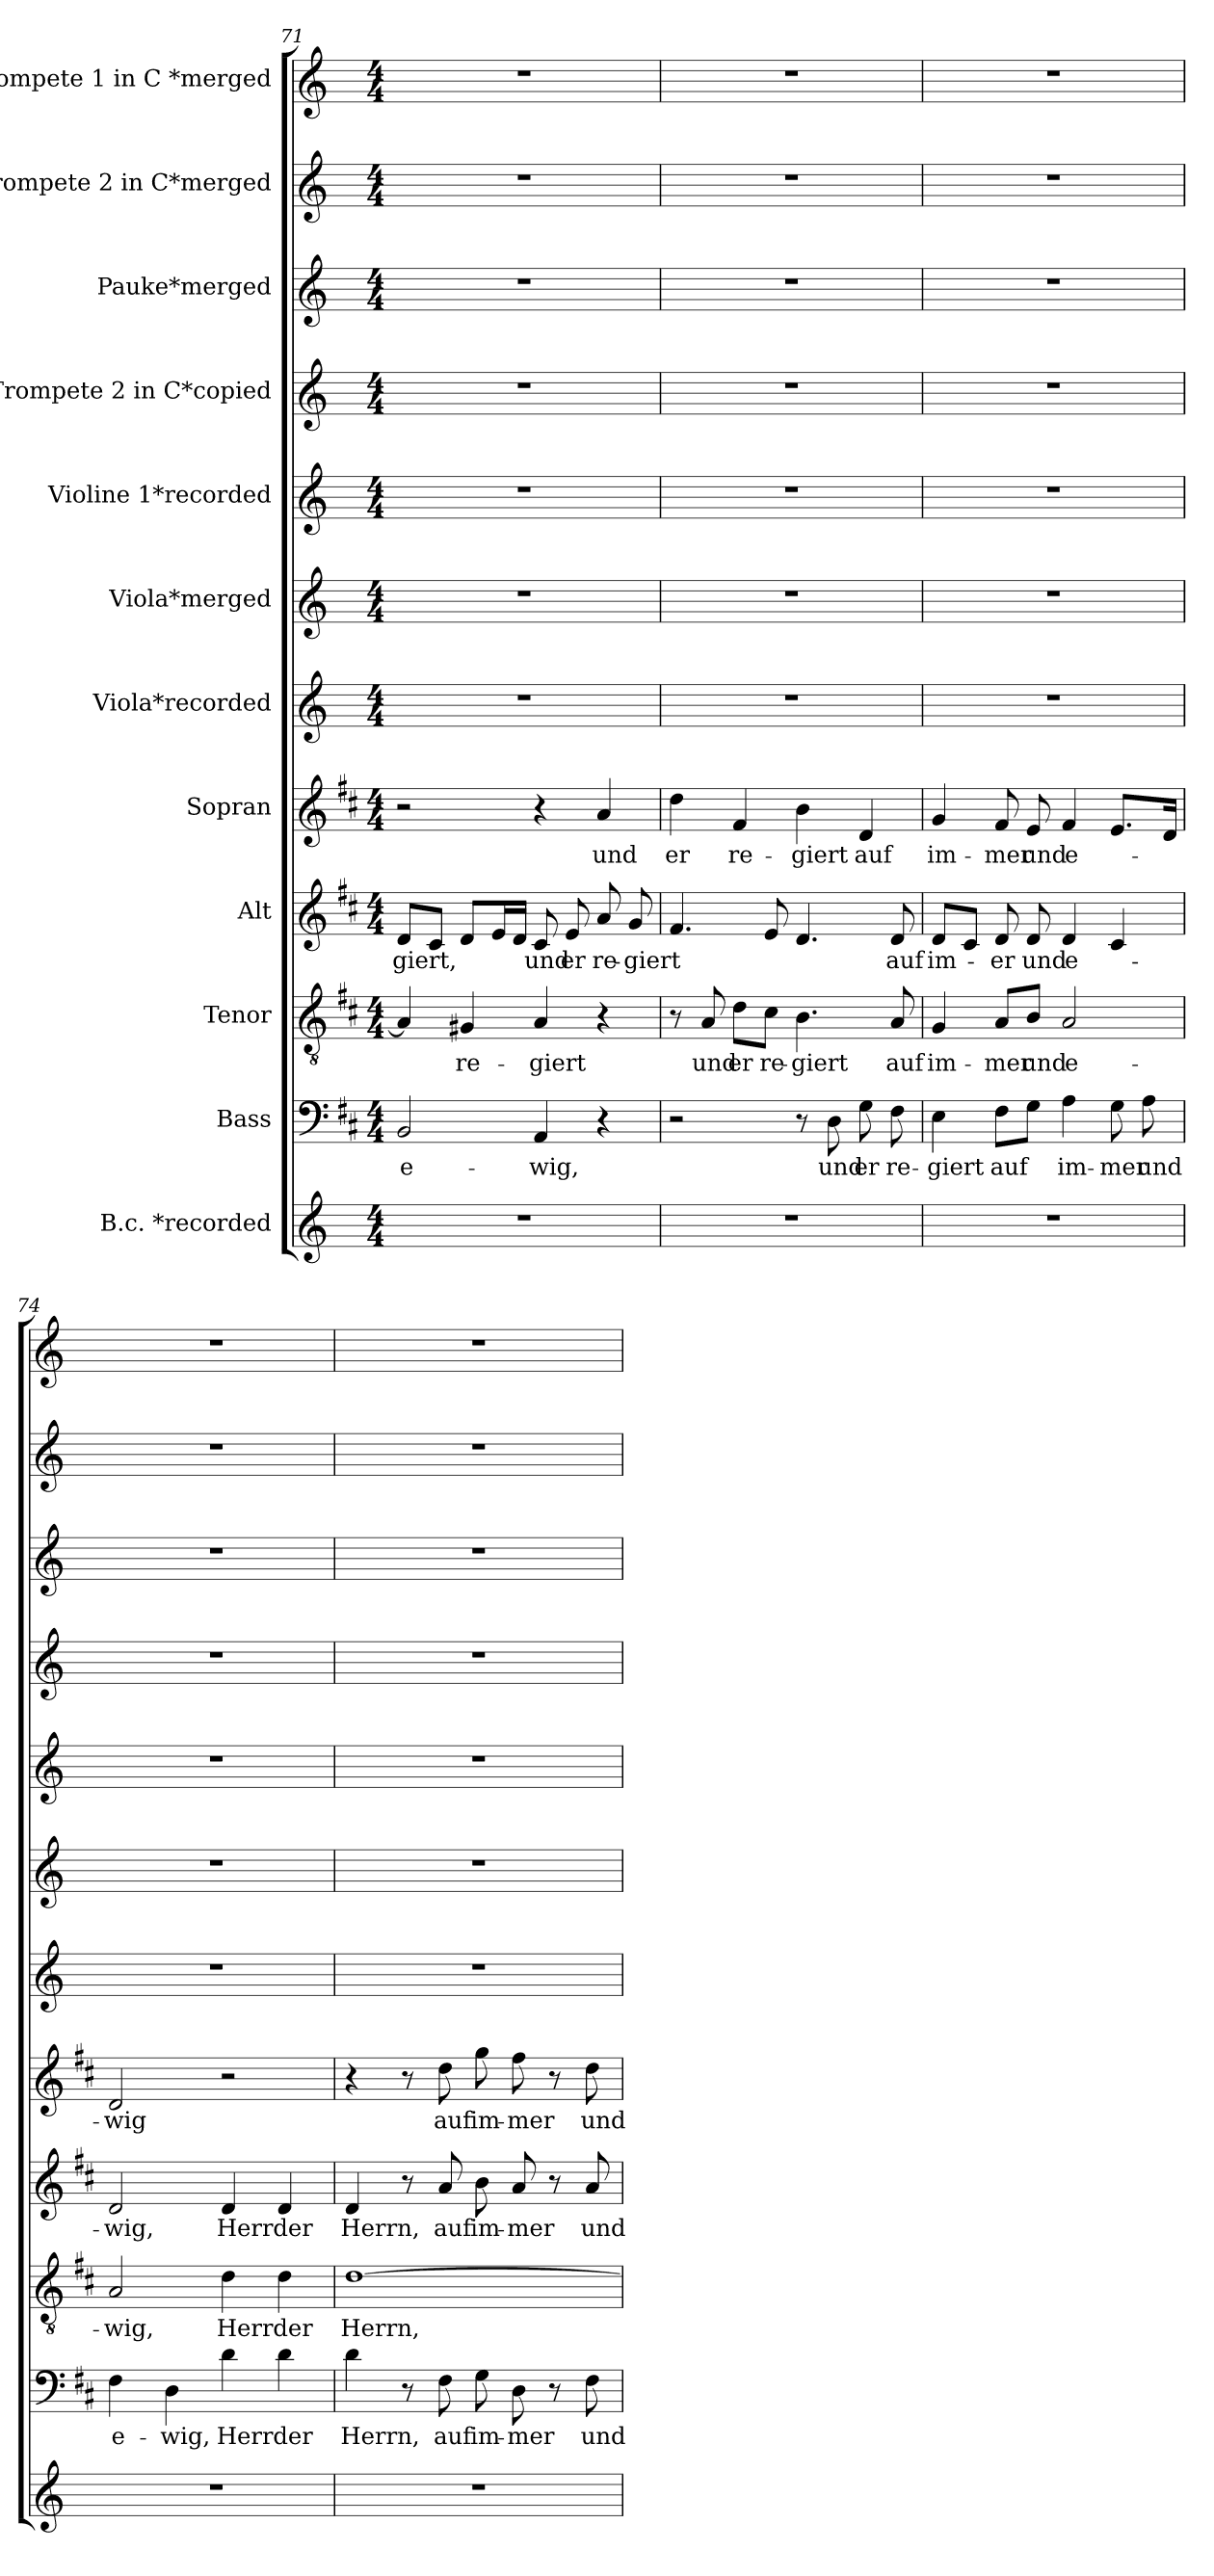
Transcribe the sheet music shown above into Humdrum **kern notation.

**kern	**kern	**text	**kern	**text	**kern	**text	**kern	**text	**kern	**kern	**kern	**kern	**kern	**kern	**kern
*part12	*part11	*part11	*part10	*part10	*part9	*part9	*part8	*part8	*part7	*part6	*part5	*part4	*part3	*part2	*part1
*staff12	*staff11	*staff11	*staff10	*staff10	*staff9	*staff9	*staff8	*staff8	*staff7	*staff6	*staff5	*staff4	*staff3	*staff2	*staff1
*I"B.c. *recorded	*I"Bass	*	*I"Tenor	*	*I"Alt	*	*I"Sopran	*	*I"Viola*recorded	*I"Viola*merged	*I"Violine 1*recorded	*I"Trompete 2 in C*copied	*I"Pauke*merged	*I"Trompete 2 in C*merged	*I"Trompete 1 in C *merged
*clefG2	*clefF4	*	*clefGv2	*	*clefG2	*	*clefG2	*	*clefG2	*clefG2	*clefG2	*clefG2	*clefG2	*clefG2	*clefG2
*k[]	*k[f#c#]	*	*k[f#c#]	*	*k[f#c#]	*	*k[f#c#]	*	*k[]	*k[]	*k[]	*k[]	*k[]	*k[]	*k[]
*C:	*D:	*	*D:	*	*D:	*	*D:	*	*C:	*C:	*C:	*C:	*C:	*C:	*C:
*M4/4	*M4/4	*	*M4/4	*	*M4/4	*	*M4/4	*	*M4/4	*M4/4	*M4/4	*M4/4	*M4/4	*M4/4	*M4/4
=71	=71	=71	=71	=71	=71	=71	=71	=71	=71	=71	=71	=71	=71	=71	=71
!	!	!LO:LY:b	!	!	!	!LO:LY:b	!	!	!	!	!	!	!	!	!
1r	2BB/	e-	4A/]	.	8d/L	-giert,	2r	.	1r	1r	1r	1r	1r	1r	1r
.	.	.	.	.	8c#/J	.	.	.	.	.	.	.	.	.	.
!	!	!	!	!LO:LY:b	!	!	!	!	!	!	!	!	!	!	!
.	.	.	4G#X/	re-	8d/L	.	.	.	.	.	.	.	.	.	.
.	.	.	.	.	16e/L	.	.	.	.	.	.	.	.	.	.
.	.	.	.	.	16d/JJ	.	.	.	.	.	.	.	.	.	.
!	!	!LO:LY:b	!	!LO:LY:b	!	!LO:LY:b	!	!	!	!	!	!	!	!	!
.	4AA/	-wig,	4A/	-giert	8c#/	und	4r	.	.	.	.	.	.	.	.
!	!	!	!	!	!	!LO:LY:b	!	!	!	!	!	!	!	!	!
.	.	.	.	.	8e/	er	.	.	.	.	.	.	.	.	.
!	!	!	!	!	!	!LO:LY:b	!	!LO:LY:b	!	!	!	!	!	!	!
.	4r	.	4r	.	8a/	re-	4a/	und	.	.	.	.	.	.	.
!	!	!	!	!	!	!LO:LY:b	!	!	!	!	!	!	!	!	!
.	.	.	.	.	8g/	-giert	.	.	.	.	.	.	.	.	.
=72	=72	=72	=72	=72	=72	=72	=72	=72	=72	=72	=72	=72	=72	=72	=72
!	!	!	!	!	!	!	!	!LO:LY:b	!	!	!	!	!	!	!
1r	2r	.	8r	.	4.f#/	.	4dd\	er	1r	1r	1r	1r	1r	1r	1r
!	!	!	!	!LO:LY:b	!	!	!	!	!	!	!	!	!	!	!
.	.	.	8A/	und	.	.	.	.	.	.	.	.	.	.	.
!	!	!	!	!LO:LY:b	!	!	!	!LO:LY:b	!	!	!	!	!	!	!
.	.	.	8d\L	er	.	.	4f#/	re-	.	.	.	.	.	.	.
!	!	!	!	!LO:LY:b	!	!	!	!	!	!	!	!	!	!	!
.	.	.	8c#\J	re-	8e/	.	.	.	.	.	.	.	.	.	.
!	!	!	!	!LO:LY:b	!	!	!	!LO:LY:b	!	!	!	!	!	!	!
.	8r	.	4.B\	-giert	4.d/	.	4b\	-giert	.	.	.	.	.	.	.
!	!	!LO:LY:b	!	!	!	!	!	!	!	!	!	!	!	!	!
.	8D\	und	.	.	.	.	.	.	.	.	.	.	.	.	.
!	!	!LO:LY:b	!	!	!	!	!	!LO:LY:b	!	!	!	!	!	!	!
.	8G\	er	.	.	.	.	4d/	auf	.	.	.	.	.	.	.
!	!	!LO:LY:b	!	!LO:LY:b	!	!LO:LY:b	!	!	!	!	!	!	!	!	!
.	8F#\	re-	8A/	auf	8d/	auf	.	.	.	.	.	.	.	.	.
!!LO:LB:g=z
=73	=73	=73	=73	=73	=73	=73	=73	=73	=73	=73	=73	=73	=73	=73	=73
!	!	!LO:LY:b	!	!LO:LY:b	!	!LO:LY:b	!	!LO:LY:b	!	!	!	!	!	!	!
1r	4E\	-giert	4G/	im-	8d/L	im-	4g/	im-	1r	1r	1r	1r	1r	1r	1r
.	.	.	.	.	8c#/J	.	.	.	.	.	.	.	.	.	.
!	!	!LO:LY:b	!	!LO:LY:b	!	!LO:LY:b	!	!LO:LY:b	!	!	!	!	!	!	!
.	8F#\L	auf	8A/L	-mer	8d/	-er	8f#/	-mer	.	.	.	.	.	.	.
!	!	!	!	!LO:LY:b	!	!LO:LY:b	!	!LO:LY:b	!	!	!	!	!	!	!
.	8G\J	.	8B/J	und	8d/	und	8e/	und	.	.	.	.	.	.	.
!	!	!LO:LY:b	!	!LO:LY:b	!	!LO:LY:b	!	!LO:LY:b	!	!	!	!	!	!	!
.	4A\	im-	2A/	e-	4d/	e-	4f#/	e-	.	.	.	.	.	.	.
!	!	!LO:LY:b	!	!	!	!	!	!	!	!	!	!	!	!	!
.	8G\	-mer	.	.	4c#/	.	8.e/L	.	.	.	.	.	.	.	.
!	!	!LO:LY:b	!	!	!	!	!	!	!	!	!	!	!	!	!
.	8A\	und	.	.	.	.	.	.	.	.	.	.	.	.	.
.	.	.	.	.	.	.	16d/Jk	.	.	.	.	.	.	.	.
=74	=74	=74	=74	=74	=74	=74	=74	=74	=74	=74	=74	=74	=74	=74	=74
!	!	!LO:LY:b	!	!LO:LY:b	!	!LO:LY:b	!	!LO:LY:b	!	!	!	!	!	!	!
1r	4F#\	e-	2A/	-wig,	2d/	-wig,	2d/	-wig	1r	1r	1r	1r	1r	1r	1r
!	!	!LO:LY:b	!	!	!	!	!	!	!	!	!	!	!	!	!
.	4D\	-wig,	.	.	.	.	.	.	.	.	.	.	.	.	.
!	!	!LO:LY:b	!	!LO:LY:b	!	!LO:LY:b	!	!	!	!	!	!	!	!	!
.	4d\	Herr	4d\	Herr	4d/	Herr	2r	.	.	.	.	.	.	.	.
!	!	!LO:LY:b	!	!LO:LY:b	!	!LO:LY:b	!	!	!	!	!	!	!	!	!
.	4d\	der	4d\	der	4d/	der	.	.	.	.	.	.	.	.	.
=75	=75	=75	=75	=75	=75	=75	=75	=75	=75	=75	=75	=75	=75	=75	=75
!	!	!LO:LY:b	!	!LO:LY:b	!	!LO:LY:b	!	!	!	!	!	!	!	!	!
1r	4d\	Herrn,	[1d	Herrn,	4d/	Herrn,	4r	.	1r	1r	1r	1r	1r	1r	1r
.	8r	.	.	.	8r	.	8r	.	.	.	.	.	.	.	.
!	!	!LO:LY:b	!	!	!	!LO:LY:b	!	!LO:LY:b	!	!	!	!	!	!	!
.	8F#\	auf	.	.	8a/	auf	8dd\	auf	.	.	.	.	.	.	.
!	!	!LO:LY:b	!	!	!	!LO:LY:b	!	!LO:LY:b	!	!	!	!	!	!	!
.	8G\	im-	.	.	8b\	im-	8gg\	im-	.	.	.	.	.	.	.
!	!	!LO:LY:b	!	!	!	!LO:LY:b	!	!LO:LY:b	!	!	!	!	!	!	!
.	8D\	-mer	.	.	8a/	-mer	8ff#\	-mer	.	.	.	.	.	.	.
.	8r	.	.	.	8r	.	8r	.	.	.	.	.	.	.	.
!	!	!LO:LY:b	!	!	!	!LO:LY:b	!	!LO:LY:b	!	!	!	!	!	!	!
.	8F#\	und	.	.	8a/	und	8dd\	und	.	.	.	.	.	.	.
=	=	=	=	=	=	=	=	=	=	=	=	=	=	=	=
*-	*-	*-	*-	*-	*-	*-	*-	*-	*-	*-	*-	*-	*-	*-	*-
